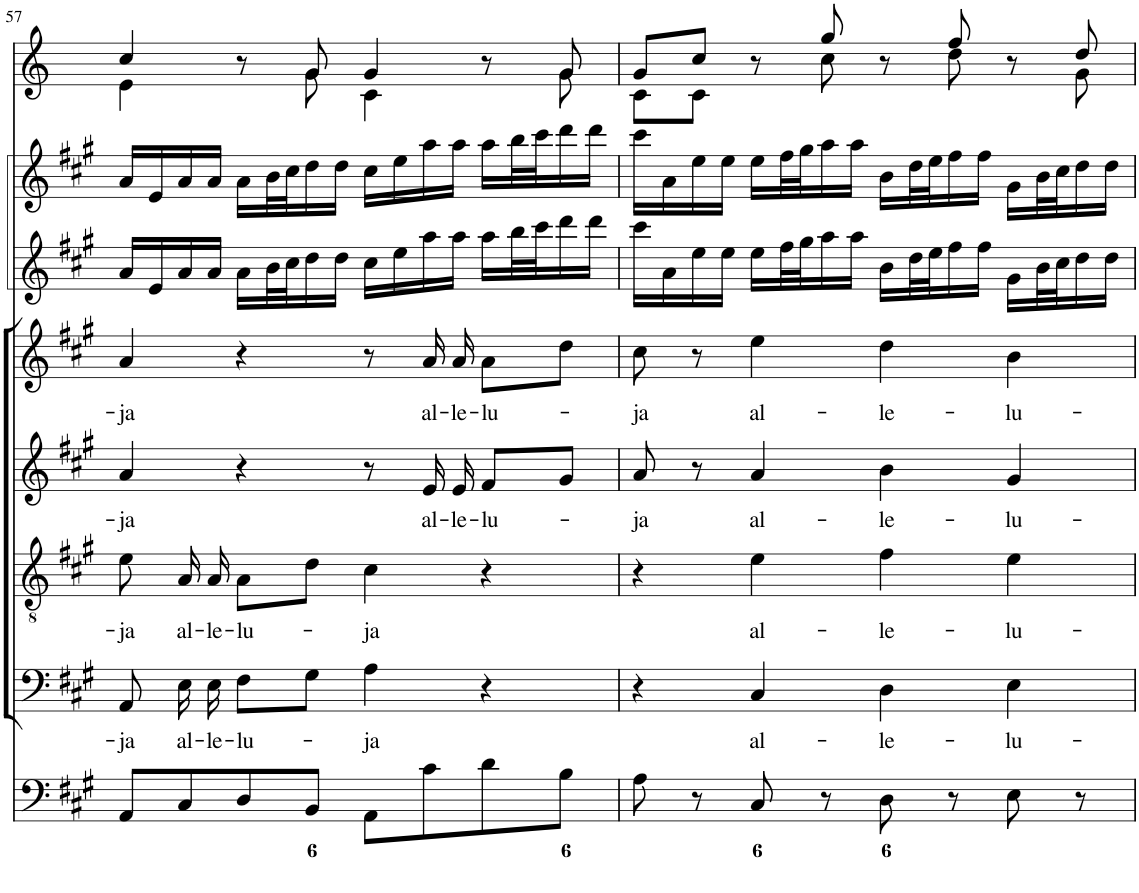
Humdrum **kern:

**kern	**kern	**text	**kern	**text	**kern	**text	**kern	**text	**kern	**kern	**kern
*part8	*part7	*part7	*part6	*part6	*part5	*part5	*part4	*part4	*part3	*part2	*part1
*staff8	*staff7	*staff7	*staff6	*staff6	*staff5	*staff5	*staff4	*staff4	*staff3	*staff2	*staff1
*I"Organ	*I"Voice	*	*I"Tenor	*	*I"Alto	*	*I"Voice	*	*I"Violin	*I"Violini	*I"Corni in A
*	*	*	*	*	*	*	*	*	*I'Vln	*I'Vln	*
!!LO:PB:g=z
*clefF4	*clefF4	*	*clefGv2	*	*clefG2	*	*clefG2	*	*clefG2	*clefG2	*clefG2
*	*	*	*	*	*	*	*	*	*	*	*Trd2c3
*k[f#c#g#]	*k[f#c#g#]	*	*k[f#c#g#]	*	*k[f#c#g#]	*	*k[f#c#g#]	*	*k[f#c#g#]	*k[f#c#g#]	*k[]
*M4/4	*M4/4	*	*M4/4	*	*M4/4	*	*M4/4	*	*M4/4	*M4/4	*M4/4
*met(c)	*met(c)	*	*met(c)	*	*met(c)	*	*met(c)	*	*met(c)	*met(c)	*met(c)
=57	=57	=57	=57	=57	=57	=57	=57	=57	=57	=57	=57
!	!	!LO:LY:b	!	!LO:LY:b	!	!LO:LY:b	!	!LO:LY:b	!	!	!
*	*	*	*	*	*	*	*	*	*	*	*^
8AA/L	8AA/	-ja	8e\	-ja	4a/	-ja	4a/	-ja	16a/LL	16a/LL	4cc/	4e\
.	.	.	.	.	.	.	.	.	16e/	16e/	.	.
!	!	!LO:LY:b	!	!LO:LY:b	!	!	!	!	!	!	!	!
8C#/	16E\	al-	16A/	al-	.	.	.	.	16a/	16a/	.	.
!	!	!LO:LY:b	!	!LO:LY:b	!	!	!	!	!	!	!	!
.	16E\	-le-	16A/	-le-	.	.	.	.	16a/JJ	16a/JJ	.	.
!	!	!LO:LY:b	!	!LO:LY:b	!	!	!	!	!	!	!	!
8D/	8F#\L	-lu-	8A\L	-lu-	4r	.	4r	.	16a\LL	16a\LL	8r	8ryy
.	.	.	.	.	.	.	.	.	32b\L	32b\L	.	.
.	.	.	.	.	.	.	.	.	32cc#\J	32cc#\J	.	.
8BB/J	8G#\J	.	8d\J	.	.	.	.	.	16dd\	16dd\	8g/	8g\
.	.	.	.	.	.	.	.	.	16dd\JJ	16dd\JJ	.	.
!	!	!LO:LY:b	!	!LO:LY:b	!	!	!	!	!	!	!	!
8AA\L	4A\	-ja	4c#\	-ja	8r	.	8r	.	16cc#\LL	16cc#\LL	4g/	4c\
.	.	.	.	.	.	.	.	.	16ee\	16ee\	.	.
!	!	!	!	!	!	!LO:LY:b	!	!LO:LY:b	!	!	!	!
8c#\	.	.	.	.	16e/	al-	16a/	al-	16aa\	16aa\	.	.
!	!	!	!	!	!	!LO:LY:b	!	!LO:LY:b	!	!	!	!
.	.	.	.	.	16e/	-le-	16a/	-le-	16aa\JJ	16aa\JJ	.	.
!	!	!	!	!	!	!LO:LY:b	!	!LO:LY:b	!	!	!	!
8d\	4r	.	4r	.	8f#/L	-lu-	8a\L	-lu-	16aa\LL	16aa\LL	8r	8ryy
.	.	.	.	.	.	.	.	.	32bb\L	32bb\L	.	.
.	.	.	.	.	.	.	.	.	32ccc#\J	32ccc#\J	.	.
8B\J	.	.	.	.	8g#/J	.	8dd\J	.	16ddd\	16ddd\	8g/	8g\
.	.	.	.	.	.	.	.	.	16ddd\JJ	16ddd\JJ	.	.
=58	=58	=58	=58	=58	=58	=58	=58	=58	=58	=58	=58	=58
!	!	!	!	!	!	!LO:LY:b	!	!LO:LY:b	!	!	!	!
8A\	4r	.	4r	.	8a/	-ja	8cc#\	-ja	16ccc#\LL	16ccc#\LL	8g/L	8c\L
.	.	.	.	.	.	.	.	.	16a\	16a\	.	.
8r	.	.	.	.	8r	.	8r	.	16ee\	16ee\	8cc/J	8c\J
.	.	.	.	.	.	.	.	.	16ee\JJ	16ee\JJ	.	.
!	!	!LO:LY:b	!	!LO:LY:b	!	!LO:LY:b	!	!LO:LY:b	!	!	!	!
8C#/	4C#/	al-	4e\	al-	4a/	al-	4ee\	al-	16ee\LL	16ee\LL	8r	8ryy
.	.	.	.	.	.	.	.	.	32ff#\L	32ff#\L	.	.
.	.	.	.	.	.	.	.	.	32gg#\J	32gg#\J	.	.
8r	.	.	.	.	.	.	.	.	16aa\	16aa\	8gg/	8cc\
.	.	.	.	.	.	.	.	.	16aa\JJ	16aa\JJ	.	.
!	!	!LO:LY:b	!	!LO:LY:b	!	!LO:LY:b	!	!LO:LY:b	!	!	!	!
8D\	4D\	-le-	4f#\	-le-	4b\	-le-	4dd\	-le-	16b\LL	16b\LL	8r	8ryy
.	.	.	.	.	.	.	.	.	32dd\L	32dd\L	.	.
.	.	.	.	.	.	.	.	.	32ee\J	32ee\J	.	.
8r	.	.	.	.	.	.	.	.	16ff#\	16ff#\	8ff/	8dd\
.	.	.	.	.	.	.	.	.	16ff#\JJ	16ff#\JJ	.	.
!	!	!LO:LY:b	!	!LO:LY:b	!	!LO:LY:b	!	!LO:LY:b	!	!	!	!
8E\	4E\	-lu-	4e\	-lu-	4g#/	-lu-	4b\	-lu-	16g#\LL	16g#\LL	8r	8ryy
.	.	.	.	.	.	.	.	.	32b\L	32b\L	.	.
.	.	.	.	.	.	.	.	.	32cc#\J	32cc#\J	.	.
8r	.	.	.	.	.	.	.	.	16dd\	16dd\	8dd/	8g\
.	.	.	.	.	.	.	.	.	16dd\JJ	16dd\JJ	.	.
*	*	*	*	*	*	*	*	*	*	*	*v	*v
=	=	=	=	=	=	=	=	=	=	=	=
*-	*-	*-	*-	*-	*-	*-	*-	*-	*-	*-	*-
